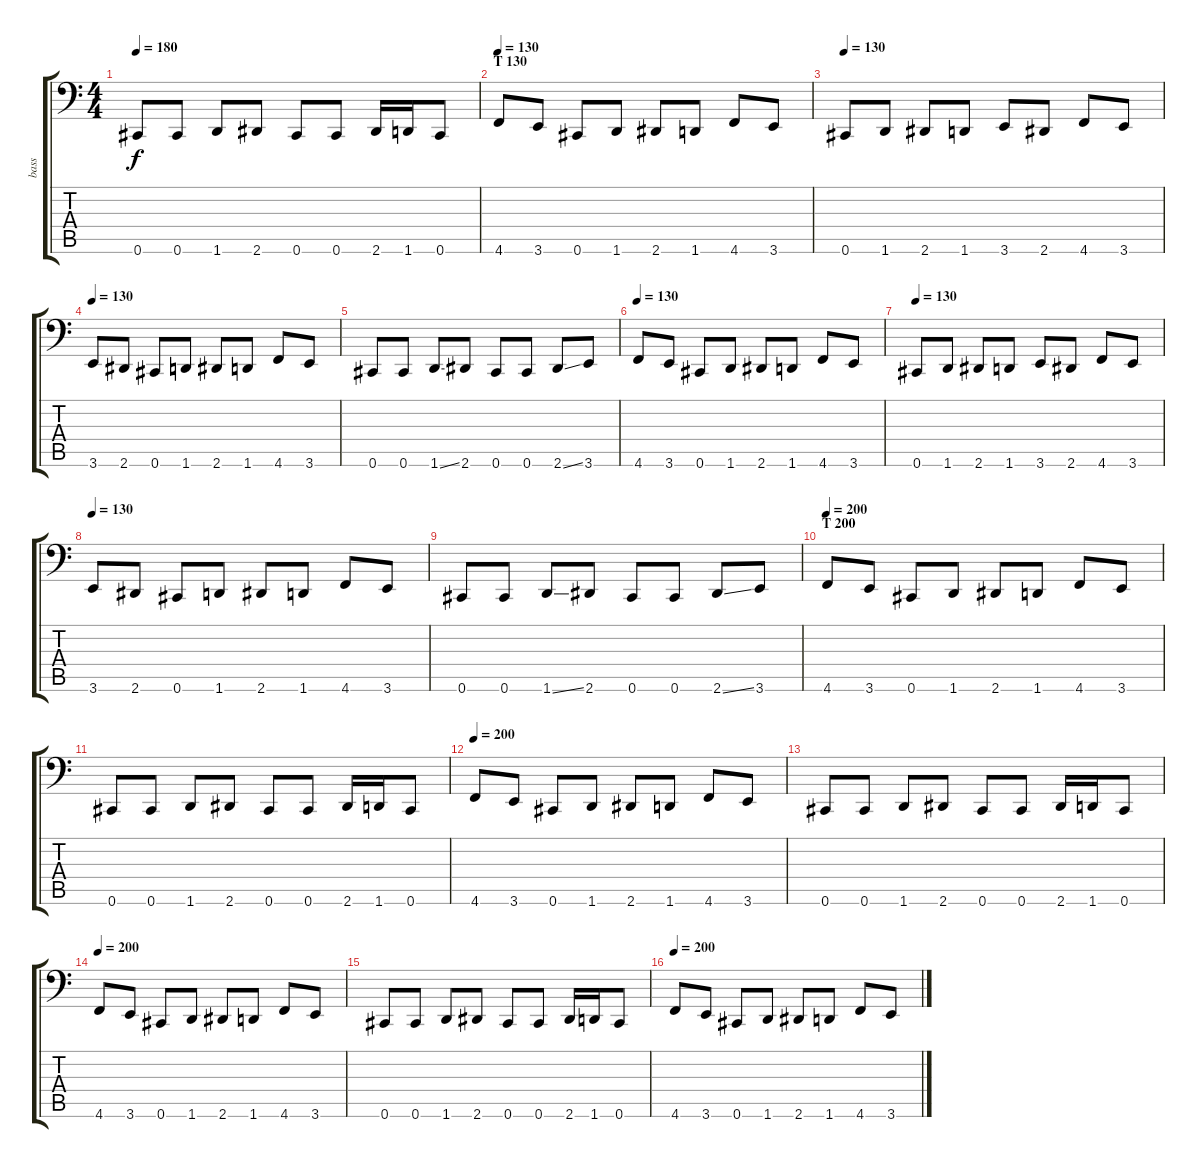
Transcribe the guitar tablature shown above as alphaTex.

\track ("bass" "bass") {instrument electricbasspick}
\staff {score tabs}
\tuning (Db3 Ab2 E2 B1 Gb1 Db1) {hide}
\ts (4 4)
\tempo 180
\clef f4
\ks c
0.6.8{dy f} 0.6.8 1.6.8 2.6.8 0.6.8 0.6.8 2.6.16 1.6.16 0.6.8 |
\section ("" "T 130")
\tempo 130
4.6.8 3.6.8 0.6.8 1.6.8 2.6.8 1.6.8 4.6.8 3.6.8 |
\tempo 130
0.6.8 1.6.8 2.6.8 1.6.8 3.6.8 2.6.8 4.6.8 3.6.8 |
\tempo 130
3.6.8 2.6.8 0.6.8 1.6.8 2.6.8 1.6.8 4.6.8 3.6.8 |
0.6.8 0.6.8 1.6{ss}.8 2.6.8 0.6.8 0.6.8 2.6{ss}.8 3.6.8 |
\tempo 130
4.6.8 3.6.8 0.6.8 1.6.8 2.6.8 1.6.8 4.6.8 3.6.8 |
\tempo 130
0.6.8 1.6.8 2.6.8 1.6.8 3.6.8 2.6.8 4.6.8 3.6.8 |
\tempo 130
3.6.8 2.6.8 0.6.8 1.6.8 2.6.8 1.6.8 4.6.8 3.6.8 |
0.6.8 0.6.8 1.6{ss}.8 2.6.8 0.6.8 0.6.8 2.6{ss}.8 3.6.8 |
\section ("" "T 200")
\tempo 200
4.6.8 3.6.8 0.6.8 1.6.8 2.6.8 1.6.8 4.6.8 3.6.8 |
0.6.8 0.6.8 1.6.8 2.6.8 0.6.8 0.6.8 2.6.16 1.6.16 0.6.8 |
\tempo 200
4.6.8 3.6.8 0.6.8 1.6.8 2.6.8 1.6.8 4.6.8 3.6.8 |
0.6.8 0.6.8 1.6.8 2.6.8 0.6.8 0.6.8 2.6.16 1.6.16 0.6.8 |
\tempo 200
4.6.8 3.6.8 0.6.8 1.6.8 2.6.8 1.6.8 4.6.8 3.6.8 |
0.6.8 0.6.8 1.6.8 2.6.8 0.6.8 0.6.8 2.6.16 1.6.16 0.6.8 |
\tempo 200
4.6.8 3.6.8 0.6.8 1.6.8 2.6.8 1.6.8 4.6.8 3.6.8
